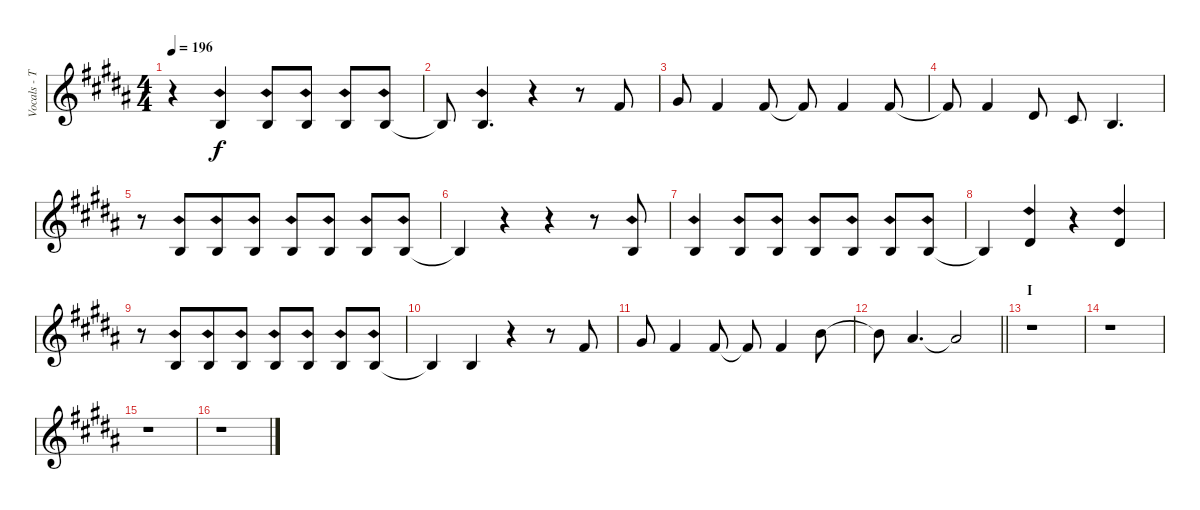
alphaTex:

\track ("Vocals - Takanori" "Vocals - T") {instrument lead6voice}
\staff {score}
\tuning (E4 B3 G3 D3 A2 E2) {hide}
\ts (4 4)
\tempo 196
\clef g2
\ks b
r.4{dy f} 0.2{sh 12}.4 0.2{sh 12}.8 0.2{sh 12}.8 0.2{sh 12}.8 0.2{sh 12}.8 |
0.2{t}.8 0.2{sh 12}.4{d} r.4 r.8 2.1.8 |
4.1.8 2.1.4 2.1.8 2.1{t}.8 2.1.4 2.1.8 |
2.1{t}.8 2.1.4 4.2.8 2.2.8 0.2.4{d} |
r.8 0.2{sh 12}.8{beam merge} 0.2{sh 12}.8 0.2{sh 12}.8 0.2{sh 12}.8 0.2{sh 12}.8 0.2{sh 12}.8 0.2{sh 12}.8 |
0.2{t}.4 r.4 r.4 r.8 0.2{sh 12}.8 |
0.2{sh 12}.4 0.2{sh 12}.8 0.2{sh 12}.8 0.2{sh 12}.8 0.2{sh 12}.8 0.2{sh 12}.8 0.2{sh 12}.8 |
0.2{t}.4 4.2{sh 12}.4 r.4 4.2{sh 12}.4 |
r.8 0.2{sh 12}.8{beam merge} 0.2{sh 12}.8 0.2{sh 12}.8 0.2{sh 12}.8 0.2{sh 12}.8 0.2{sh 12}.8 0.2{sh 12}.8 |
0.2{t}.4 0.2.4 r.4 r.8 2.1.8 |
4.1.8 2.1.4 2.1.8 2.1{t}.8 2.1.4 7.1.8 |
\barLineRight lightlight
7.1{t}.8 6.1.4{d} 6.1{t}.2 |
\section ("" "I")
r.1 |
r.1 |
r.1 |
r.1
